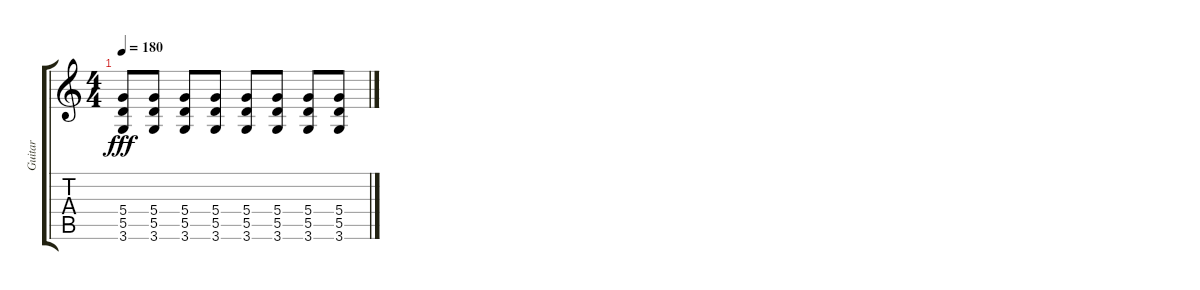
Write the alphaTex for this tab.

\track ("Guitar" "Guitar") {instrument distortionguitar}
\staff {score tabs}
\tuning (E4 B3 G3 D3 A2 E2) {hide}
\ts (4 4)
\tempo 180
\clef g2
\ks c
(5.4 5.5 3.6).8{dy fff} (5.4 5.5 3.6).8 (5.4 5.5 3.6).8 (5.4 5.5 3.6).8 (5.4 5.5 3.6).8 (5.4 5.5 3.6).8 (5.4 5.5 3.6).8 (5.4 5.5 3.6).8
